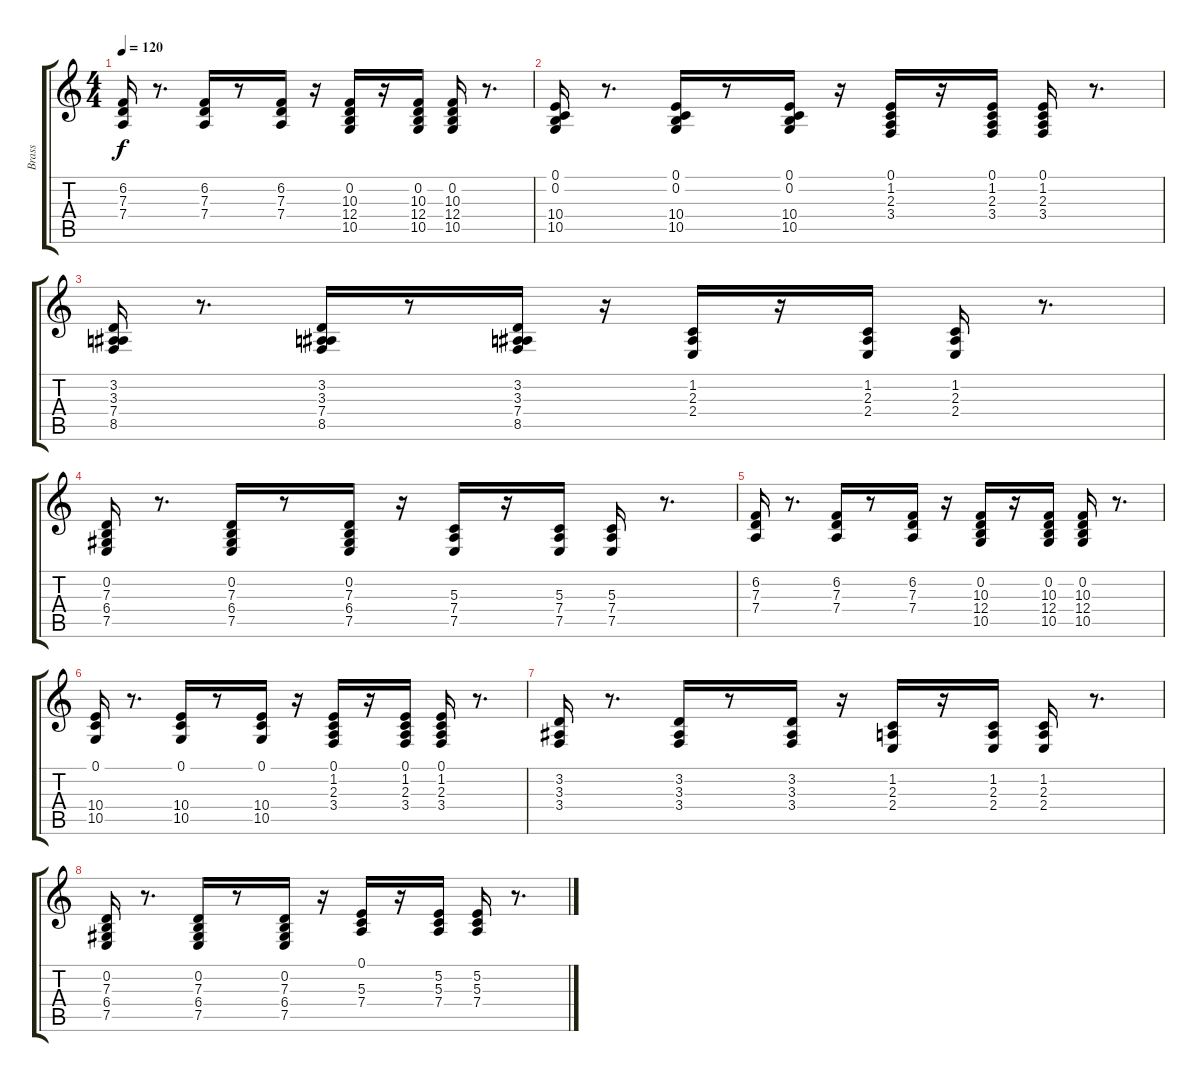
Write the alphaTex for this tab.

\track ("Brass" "Brass") {instrument lead1square}
\staff {score tabs}
\tuning (E4 B3 G3 D3 A2 E2) {hide}
\ts (4 4)
\tempo 120
\clef g2
\ks c
(6.2 7.3 7.4).16{dy f} r.8{d} (6.2 7.3 7.4).16 r.8 (6.2 7.3 7.4).16 r.16 (0.2 10.3 12.4 10.5).16 r.16 (0.2 10.3 12.4 10.5).16 (0.2 10.3 12.4 10.5).16 r.8{d} |
(0.1 0.2 10.4 10.5).16 r.8{d} (0.1 0.2 10.4 10.5).16 r.8 (0.1 0.2 10.4 10.5).16 r.16 (0.1 1.2 2.3 3.4).16 r.16 (0.1 1.2 2.3 3.4).16 (0.1 1.2 2.3 3.4).16 r.8{d} |
(3.2 3.3 7.4 8.5).16 r.8{d} (3.2 3.3 7.4 8.5).16 r.8 (3.2 3.3 7.4 8.5).16 r.16 (1.2 2.3 2.4).16 r.16 (1.2 2.3 2.4).16 (1.2 2.3 2.4).16 r.8{d} |
(0.2 7.3 6.4 7.5).16 r.8{d} (0.2 7.3 6.4 7.5).16 r.8 (0.2 7.3 6.4 7.5).16 r.16 (5.3 7.4 7.5).16 r.16 (5.3 7.4 7.5).16 (5.3 7.4 7.5).16 r.8{d} |
(6.2 7.3 7.4).16 r.8{d} (6.2 7.3 7.4).16 r.8 (6.2 7.3 7.4).16 r.16 (0.2 10.3 12.4 10.5).16 r.16 (0.2 10.3 12.4 10.5).16 (0.2 10.3 12.4 10.5).16 r.8{d} |
(0.1 10.4 10.5).16 r.8{d} (0.1 10.4 10.5).16 r.8 (0.1 10.4 10.5).16 r.16 (0.1 1.2 2.3 3.4).16 r.16 (0.1 1.2 2.3 3.4).16 (0.1 1.2 2.3 3.4).16 r.8{d} |
(3.2 3.3 3.4).16 r.8{d} (3.2 3.3 3.4).16 r.8 (3.2 3.3 3.4).16 r.16 (1.2 2.3 2.4).16 r.16 (1.2 2.3 2.4).16 (1.2 2.3 2.4).16 r.8{d} |
(0.2 7.3 6.4 7.5).16 r.8{d} (0.2 7.3 6.4 7.5).16 r.8 (0.2 7.3 6.4 7.5).16 r.16 (0.1 5.3 7.4).16 r.16 (5.2 5.3 7.4).16 (5.2 5.3 7.4).16 r.8{d}
